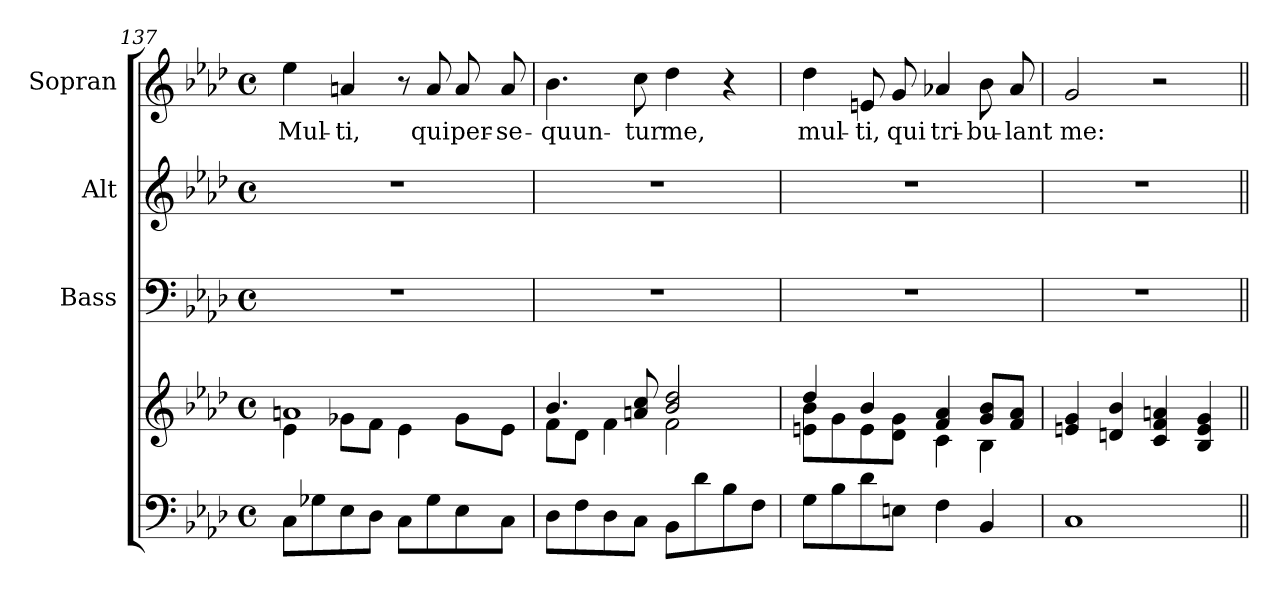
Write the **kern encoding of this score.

**kern	**kern	**kern	**kern	**kern	**text
*part4	*part4	*part3	*part2	*part1	*part1
*staff5	*staff4	*staff3	*staff2	*staff1	*staff1
*	*	*I"Bass	*I"Alt	*I"Sopran	*
*	*	*I'B.	*I'A.	*I'S.	*
*clefF4	*clefG2	*clefF4	*clefG2	*clefG2	*
*k[b-e-a-d-]	*k[b-e-a-d-]	*k[b-e-a-d-]	*k[b-e-a-d-]	*k[b-e-a-d-]	*
*A-:	*A-:	*A-:	*A-:	*A-:	*
*M4/4	*M4/4	*M4/4	*M4/4	*M4/4	*
*met(c)	*met(c)	*met(c)	*met(c)	*met(c)	*
=137	=137	=137	=137	=137	=137
*	*^	*	*	*	*
!	!	!	!	!	!	!LO:LY:b
8C\L	1an	4e-\	1r	1r	4ee-\	Mul-
8G-X\	.	.	.	.	.	.
!	!	!	!	!	!	!LO:LY:b
8E-\	.	8g-X\L	.	.	4an/	-ti,
8D-\J	.	8f\J	.	.	.	.
8C\L	.	4e-\	.	.	8r	.
!	!	!	!	!	!	!LO:LY:b
8G-\	.	.	.	.	8a/	qui
!	!	!	!	!	!	!LO:LY:b
8E-\	.	8g-\L	.	.	8a/	per-
!	!	!	!	!	!	!LO:LY:b
8C\J	.	8e-\J	.	.	8a/	-se-
=138	=138	=138	=138	=138	=138	=138
!	!	!	!	!	!	!LO:LY:b
8D-\L	4.b-/	8f\L	1r	1r	4.b-\	-quun-
8F\	.	8d-\J	.	.	.	.
8D-\	.	4f\	.	.	.	.
!	!	!	!	!	!	!LO:LY:b
8C\J	8an/ 8cc/	.	.	.	8cc\	-tur
!	!	!	!	!	!	!LO:LY:b
8BB-\L	2b-/ 2dd-/	2f\	.	.	4dd-\	me,
8d-\	.	.	.	.	.	.
8B-\	.	.	.	.	4r	.
8F\J	.	.	.	.	.	.
!!LO:LB:g=z
=139	=139	=139	=139	=139	=139	=139
!	!	!	!	!	!	!LO:LY:b
8G\L	4dd-/	8en\ 8b-\L	1r	1r	4dd-\	mul-
8B-\	.	8g\	.	.	.	.
!	!	!	!	!	!	!LO:LY:b
8d-\	4b-/	8e\	.	.	8en/	-ti,
!	!	!	!	!	!	!LO:LY:b
8En\J	.	8d-\ 8g\J	.	.	8g/	qui
!	!	!	!	!	!	!LO:LY:b
4F\	4f/ 4a-/	4c\	.	.	4a-X/	tri-
!	!	!	!	!	!	!LO:LY:b
4BB-/	8g/ 8b-/L	4B-\	.	.	8b-\	-bu-
!	!	!	!	!	!	!LO:LY:b
.	8f/ 8a-/J	.	.	.	8a-/	-lant
*	*v	*v	*	*	*	*
=140	=140	=140	=140	=140	=140
!	!	!	!	!	!LO:LY:b
1C	4en/ 4g/	1r	1r	2g/	me:
.	4dn/ 4b-/	.	.	.	.
.	4c/ 4f/ 4an/	.	.	2r	.
.	4B-/ 4e/ 4g/	.	.	.	.
=||	=||	=||	=||	=||	=||
*-	*-	*-	*-	*-	*-
